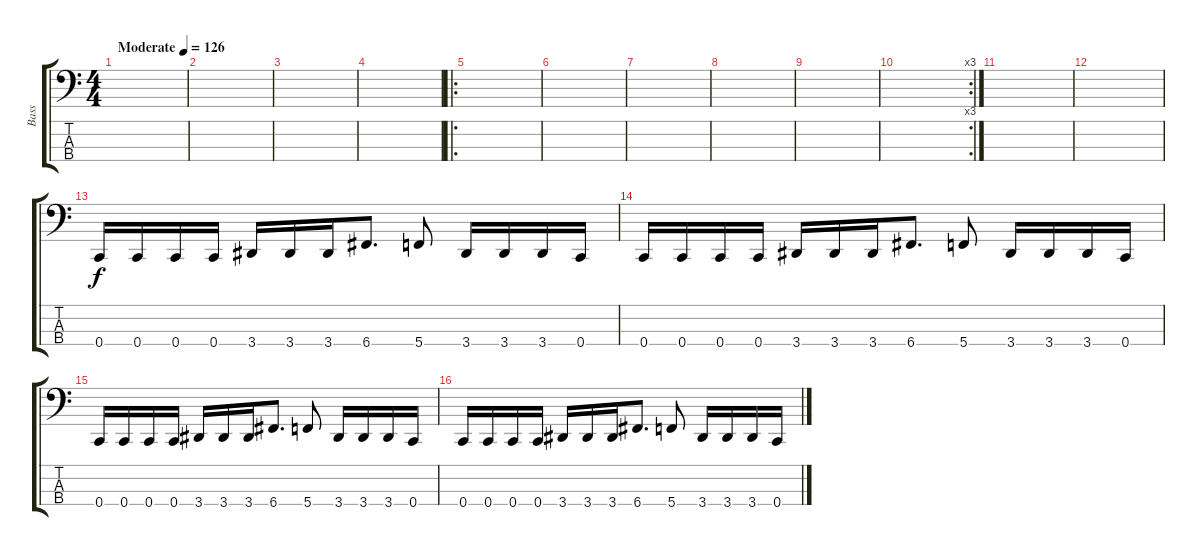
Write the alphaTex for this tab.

\track ("Bass" "Bass") {instrument electricbassfinger}
\staff {score tabs}
\tuning (F2 C2 G1 C1) {hide}
\ts (4 4)
\tempo (126 "Moderate")
\clef f4
\ks c
|
|
|
|
\ro
|
|
|
|
|
\rc 3
|
|
|
0.4.16 0.4.16 0.4.16 0.4.16 3.4.16 3.4.16 3.4.16 6.4.8{d} 5.4.8 3.4.16 3.4.16 3.4.16 0.4.16 |
0.4.16 0.4.16 0.4.16 0.4.16 3.4.16 3.4.16 3.4.16 6.4.8{d} 5.4.8 3.4.16 3.4.16 3.4.16 0.4.16 |
0.4.16 0.4.16 0.4.16 0.4.16 3.4.16 3.4.16 3.4.16 6.4.8{d} 5.4.8 3.4.16 3.4.16 3.4.16 0.4.16 |
0.4.16 0.4.16 0.4.16 0.4.16 3.4.16 3.4.16 3.4.16 6.4.8{d} 5.4.8 3.4.16 3.4.16 3.4.16 0.4.16
